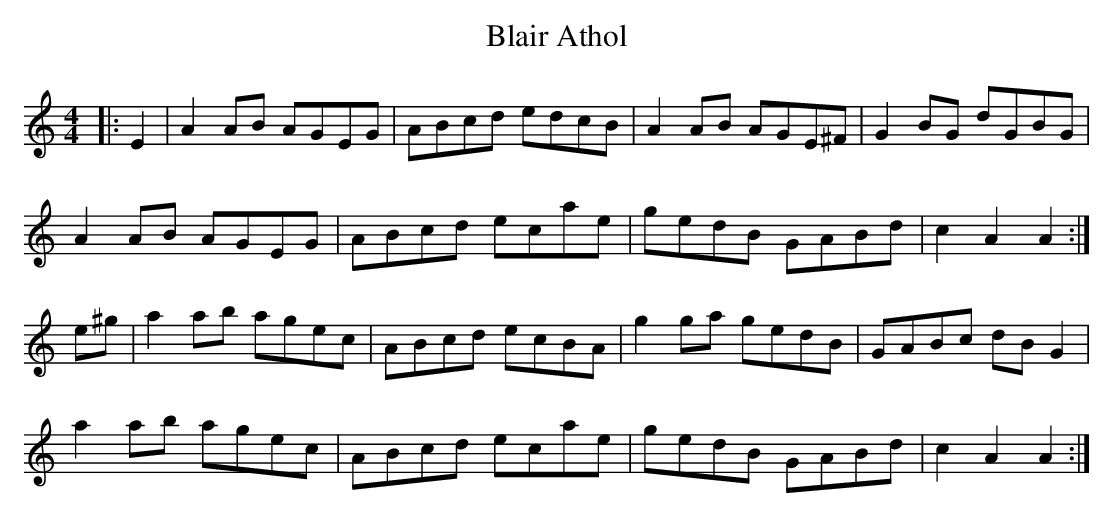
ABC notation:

X:1
T: Blair Athol
M: 4/4
L: 1/8
K: Amin
|:E2|A2 AB AGEG|ABcd edcB|A2 AB AGE^F|G2 BG dGBG|
A2 AB AGEG|ABcd ecae|gedB GABd|c2 A2 A2:|
e^g|a2 ab agec|ABcd ecBA|g2 ga gedB|GABc dB G2|
a2 ab agec|ABcd ecae|gedB GABd|c2 A2 A2:|
